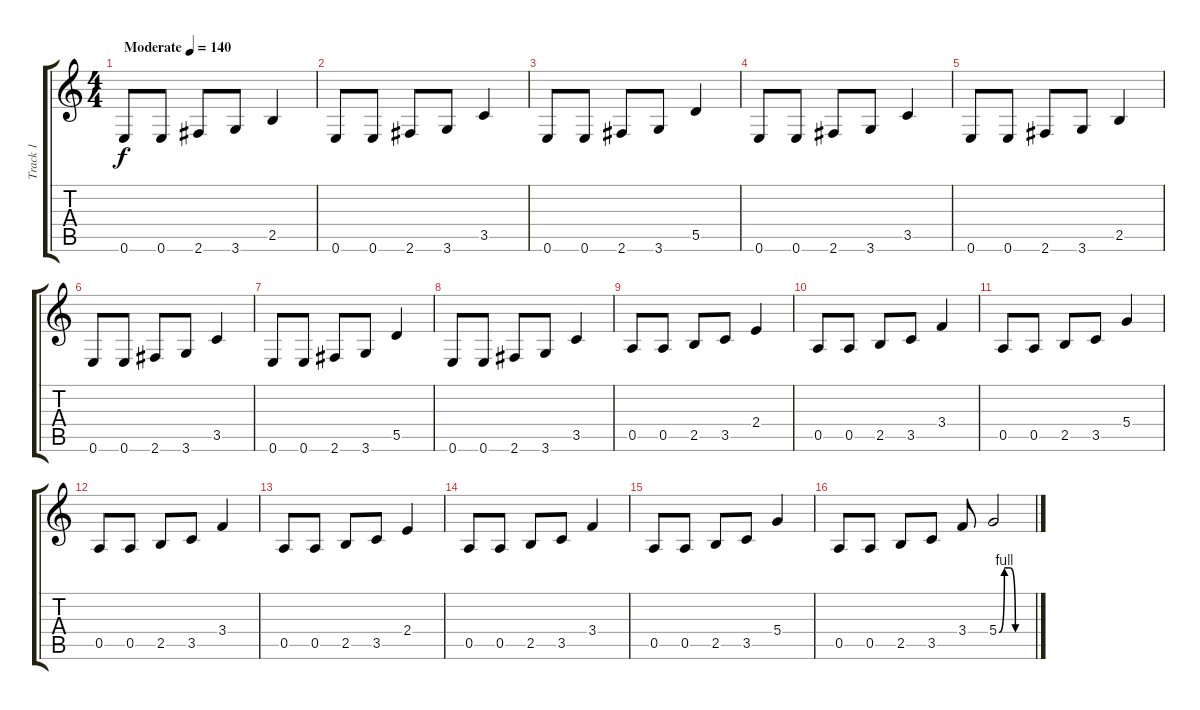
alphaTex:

\track ("Track 1" "Track 1") {instrument acousticguitarsteel}
\staff {score tabs}
\tuning (E4 B3 G3 D3 A2 E2) {hide}
\ts (4 4)
\tempo (140 "Moderate")
\clef g2
\ks c
0.6.8{dy f instrument acousticguitarsteel} 0.6.8 2.6.8 3.6.8 2.5.4 |
0.6.8 0.6.8 2.6.8 3.6.8 3.5.4 |
0.6.8 0.6.8 2.6.8 3.6.8 5.5.4 |
0.6.8 0.6.8 2.6.8 3.6.8 3.5.4 |
0.6.8 0.6.8 2.6.8 3.6.8 2.5.4 |
0.6.8 0.6.8 2.6.8 3.6.8 3.5.4 |
0.6.8 0.6.8 2.6.8 3.6.8 5.5.4 |
0.6.8 0.6.8 2.6.8 3.6.8 3.5.4 |
0.5.8 0.5.8 2.5.8 3.5.8 2.4.4 |
0.5.8 0.5.8 2.5.8 3.5.8 3.4.4 |
0.5.8 0.5.8 2.5.8 3.5.8 5.4.4 |
0.5.8 0.5.8 2.5.8 3.5.8 3.4.4 |
0.5.8 0.5.8 2.5.8 3.5.8 2.4.4 |
0.5.8 0.5.8 2.5.8 3.5.8 3.4.4 |
0.5.8 0.5.8 2.5.8 3.5.8 5.4.4 |
0.5.8 0.5.8 2.5.8 3.5.8 3.4.8 5.4{be (custom 0 0 10 4 20 4 30 0 60 0)}.2
